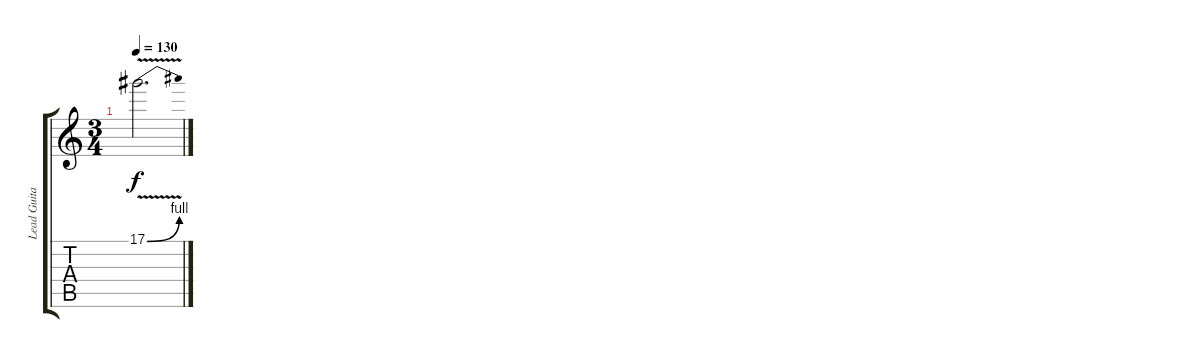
\track ("Lead Guitar" "Lead Guita") {instrument distortionguitar}
\staff {score tabs}
\tuning (Eb4 Bb3 Gb3 Db3 Ab2 Eb2) {hide}
\ts (3 4)
\tempo 130
\clef g2
\ks c
17.1{be (bend 0 0 60 4) v}.2{d dy f}
